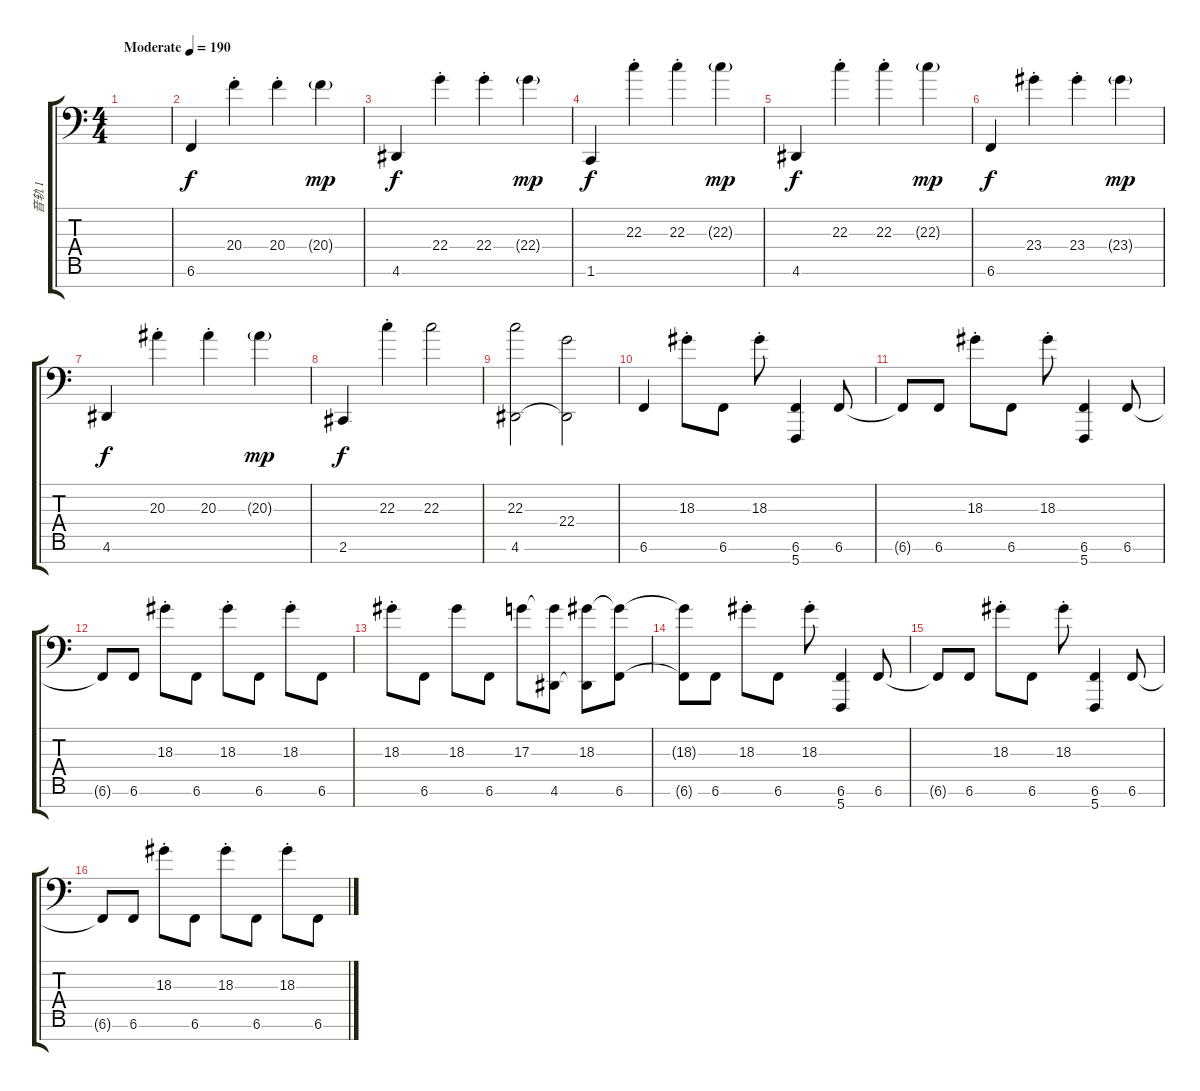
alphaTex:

\track ("音轨 1" "音轨 1") {instrument lead2sawtooth}
\staff {score tabs}
\tuning (B3 Gb3 D3 A2 E2 B1 C1) {hide}
\ts (4 4)
\tempo (190 "Moderate")
\clef f4
\ks c
|
6.6.4 20.4{st}.4 20.4{st}.4 20.4{g}.4{dy mp} |
4.6.4{dy f} 22.4{st}.4 22.4{st}.4 22.4{g}.4{dy mp} |
1.6.4{dy f} 22.3{st}.4 22.3{st}.4 22.3{g}.4{dy mp} |
4.6.4{dy f} 22.3{st}.4 22.3{st}.4 22.3{g}.4{dy mp} |
6.6.4{dy f} 23.4{st}.4 23.4{st}.4 23.4{g}.4{dy mp} |
4.6.4{dy f} 20.3{st}.4 20.3{st}.4 20.3{g}.4{dy mp} |
2.6.4{dy f} 22.3{st}.4 22.3.2 |
(22.3 4.6).2 (22.4 4.6{t}).2 |
6.6.4 18.3{st}.8 6.6.8 18.3{st}.8 (6.6 5.7).4 6.6.8 |
6.6{t}.8 6.6.8 18.3{st}.8 6.6.8 18.3{st}.8 (6.6 5.7).4 6.6.8 |
6.6{t}.8 6.6.8 18.3{st}.8 6.6.8 18.3{st}.8 6.6.8 18.3{st}.8 6.6.8 |
18.3{st}.8 6.6.8 18.3.8 6.6.8 17.3.8 (17.3{t} 4.6).8 (18.3 4.6{t}).8 (18.3{t} 6.6).8 |
(18.3{t} 6.6{t}).8 6.6.8 18.3{st}.8 6.6.8 18.3{st}.8 (6.6 5.7).4 6.6.8 |
6.6{t}.8 6.6.8 18.3{st}.8 6.6.8 18.3{st}.8 (6.6 5.7).4 6.6.8 |
6.6{t}.8 6.6.8 18.3{st}.8 6.6.8 18.3{st}.8 6.6.8 18.3{st}.8 6.6.8
